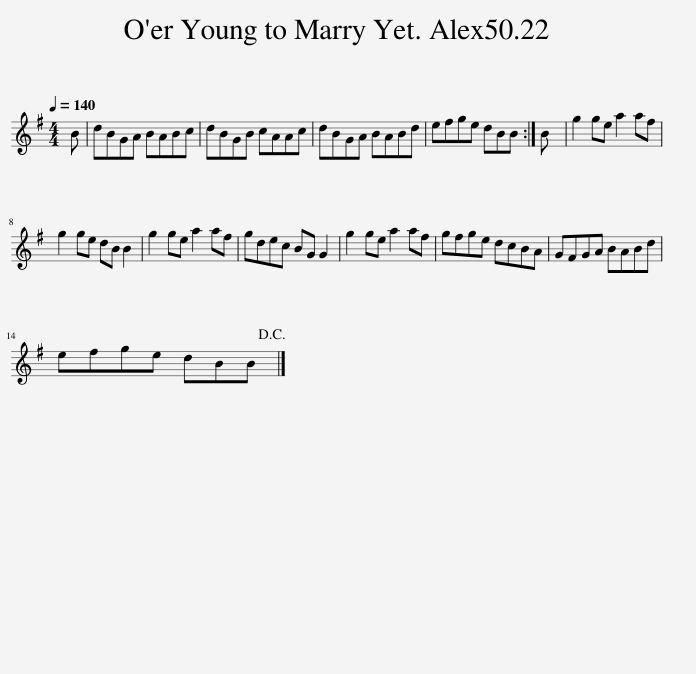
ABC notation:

X:1
L:1/8
Q:1/4=140
M:4/4
I:linebreak $
K:G
V:1 treble
V:1
 B | dBGA BABc | dBGB cAAc | dBGA BABd | efge dBB :| %5
 B | g2 ge a2 af |$ g2 ge dB B2 | g2 ge a2 af | gdec BG G2 | %10
 g2 ge a2 af | gfge dcBA | GFGA BABd |$ efge dBB!D.C.! |] %14
